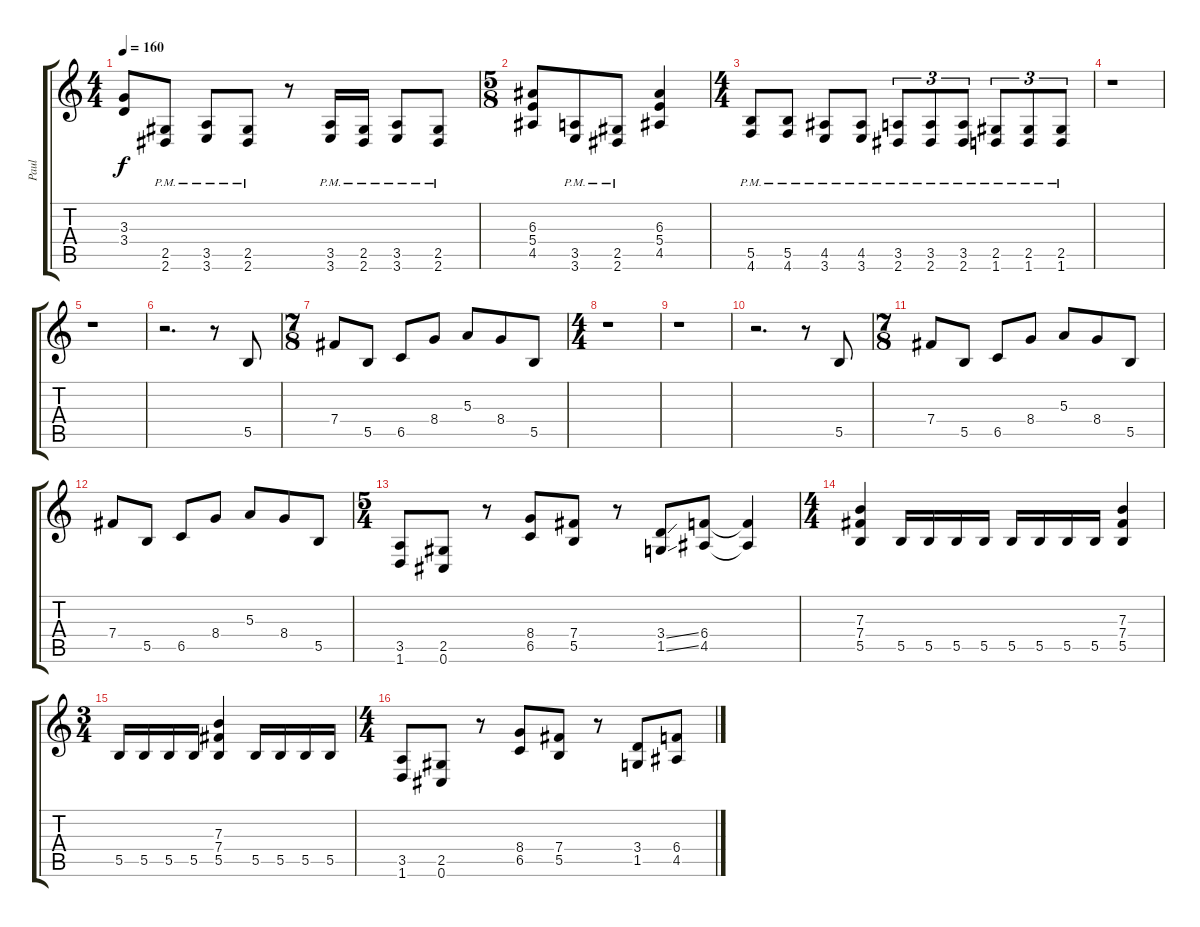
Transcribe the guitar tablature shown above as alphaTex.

\track ("Paul" "Paul") {instrument distortionguitar}
\staff {score tabs}
\tuning (Db4 Ab3 E3 B2 Gb2 Db2) {hide}
\ts (4 4)
\tempo 160
\clef g2
\ks c
(3.3 3.4).8{dy f} (2.5{pm} 2.6{pm}).8 (3.5{pm} 3.6{pm}).8 (2.5{pm} 2.6{pm}).8 r.8 (3.5{pm} 3.6{pm}).16 (2.5{pm} 2.6{pm}).16 (3.5{pm} 3.6{pm}).8 (2.5{pm} 2.6{pm}).8 |
\ts (5 8)
(6.3 5.4 4.5).8 (3.5{pm} 3.6{pm}).8 (2.5{pm} 2.6{pm}).8 (6.3 5.4 4.5).4 |
\ts (4 4)
(5.5{pm} 4.6{pm}).8 (5.5{pm} 4.6{pm}).8{beam split} (4.5{pm} 3.6{pm}).8{beam merge} (4.5{pm} 3.6{pm}).8{beam split} (3.5{pm} 2.6{pm}).8{tu (3 2)} (3.5{pm} 2.6{pm}).8{tu (3 2) beam merge} (3.5{pm} 2.6{pm}).8{tu (3 2) beam split} (2.5{pm} 1.6{pm}).8{tu (3 2)} (2.5{pm} 1.6{pm}).8{tu (3 2) beam merge} (2.5{pm} 1.6{pm}).8{tu (3 2)} |
r.1 |
r.1 |
r.2{d} r.8 5.5.8 |
\ts (7 8)
7.4.8{beam merge} 5.5.8{beam split} 6.5.8{beam merge} 8.4.8{beam split} 5.3.8{beam merge} 8.4.8{beam merge} 5.5.8 |
\ts (4 4)
r.1 |
r.1 |
r.2{d} r.8 5.5.8 |
\ts (7 8)
7.4.8{beam merge} 5.5.8{beam split} 6.5.8{beam merge} 8.4.8{beam split} 5.3.8{beam merge} 8.4.8{beam merge} 5.5.8 |
7.4.8{beam merge} 5.5.8{beam split} 6.5.8{beam merge} 8.4.8{beam split} 5.3.8{beam merge} 8.4.8{beam merge} 5.5.8 |
\ts (5 4)
(3.5 1.6).8 (2.5 0.6).8 r.8 (8.4 6.5).8{beam merge} (7.4 5.5).8 r.8 (3.4{ss} 1.5{ss}).8 (6.4 4.5).8 (6.4{t} 4.5{t}).4 |
\ts (4 4)
(7.3 7.4 5.5).4 5.5.16 5.5.16 5.5.16 5.5.16 5.5.16 5.5.16 5.5.16 5.5.16 (7.3 7.4 5.5).4 |
\ts (3 4)
5.5.16 5.5.16 5.5.16 5.5.16 (7.3 7.4 5.5).4 5.5.16 5.5.16 5.5.16 5.5.16 |
\ts (4 4)
(3.5 1.6).8 (2.5 0.6).8 r.8 (8.4 6.5).8{beam merge} (7.4 5.5).8 r.8 (3.4 1.5).8 (6.4 4.5).8
